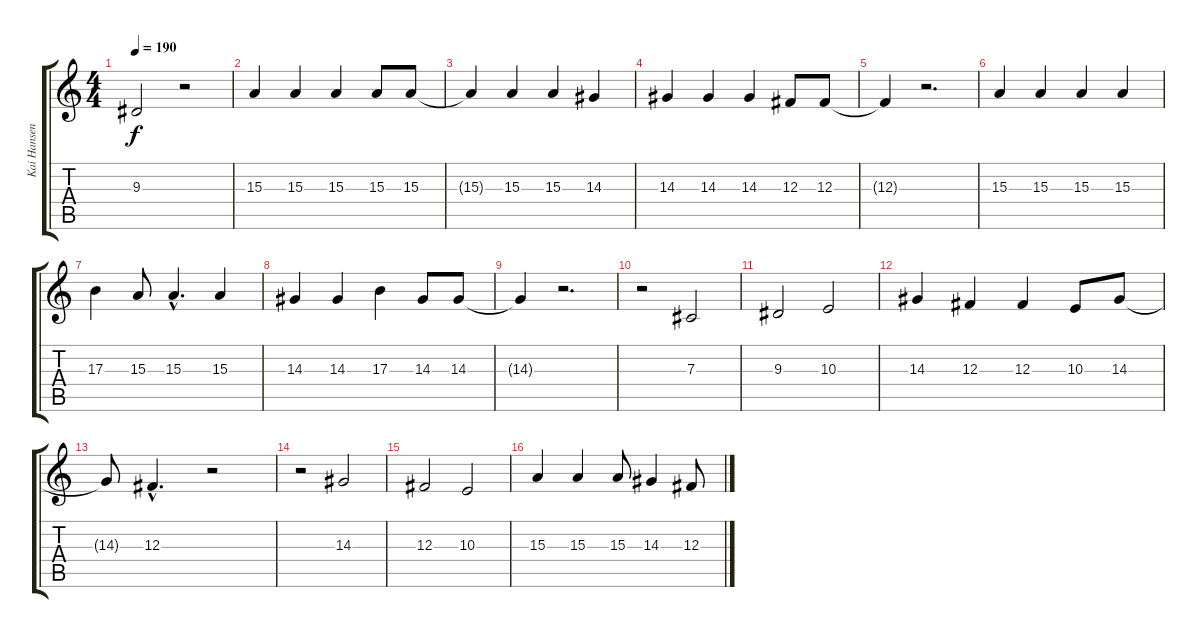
\track ("Kai Hansen (Voice)" "Kai Hansen") {instrument lead1square}
\staff {score tabs}
\tuning (Eb4 Bb3 Gb3 Db3 Ab2 Eb2) {hide}
\ts (4 4)
\tempo 190
\clef g2
\ks c
9.3.2{dy f} r.2 |
15.3.4 15.3.4 15.3.4 15.3.8 15.3.8 |
15.3{t}.4 15.3.4 15.3.4 14.3.4 |
14.3.4 14.3.4 14.3.4 12.3.8 12.3.8 |
12.3{t}.4 r.2{d} |
15.3.4 15.3.4 15.3.4 15.3.4 |
17.3.4 15.3.8 15.3{hac}.4{d} 15.3.4 |
14.3.4 14.3.4 17.3.4 14.3.8 14.3.8 |
14.3{t}.4 r.2{d} |
r.2 7.3.2 |
9.3.2 10.3.2 |
14.3.4 12.3.4 12.3.4 10.3.8 14.3.8 |
14.3{t}.8 12.3{hac}.4{d} r.2 |
r.2 14.3.2 |
12.3.2 10.3.2 |
15.3.4 15.3.4 15.3.8 14.3.4 12.3.8
